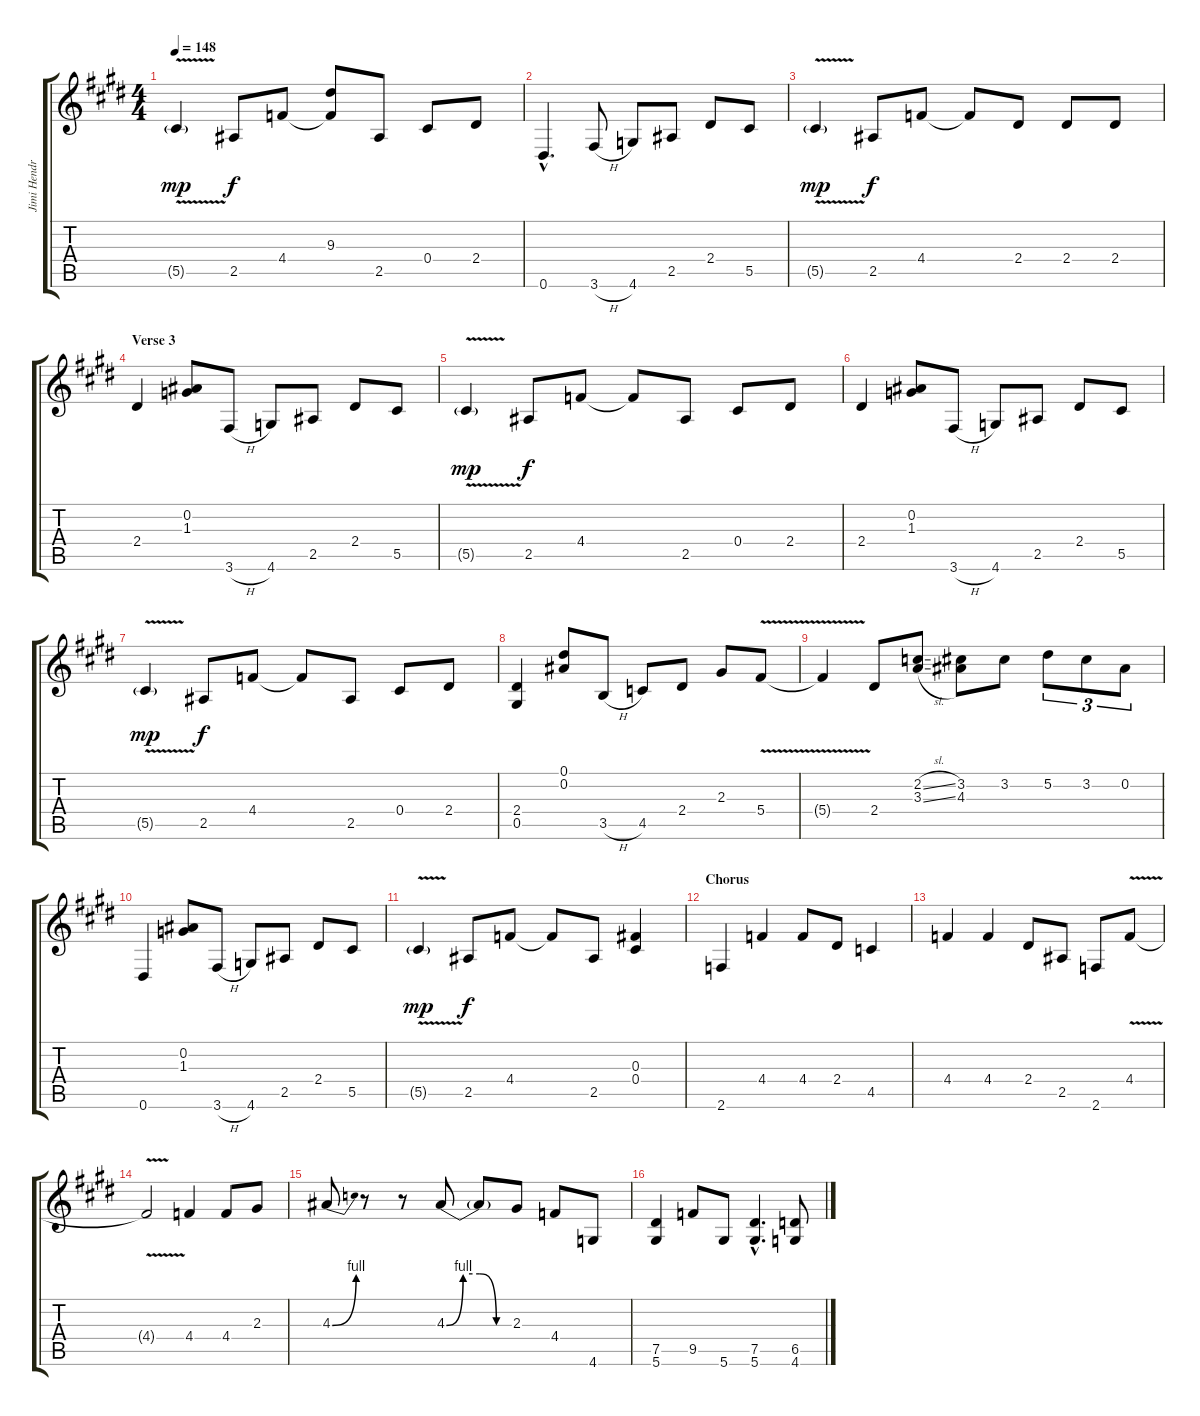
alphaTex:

\track ("Jimi Hendrix" "Jimi Hendr") {instrument overdrivenguitar}
\staff {score tabs}
\tuning (Eb4 Bb3 Gb3 Db3 Ab2 Eb2) {hide}
\ts (4 4)
\tempo 148
\clef g2
\ks e
5.5{v g}.4{dy mp} 2.5.8{dy f} 4.4.8 (9.3{t} 4.4{t}).8 2.5.8 0.4.8 2.4.8 |
0.6{hac}.4{d} 3.6{h}.8 4.6.8 2.5.8 2.4.8 5.5.8 |
5.5{v g}.4{dy mp} 2.5.8{dy f} 4.4.8 4.4{t}.8 2.4.8 2.4.8 2.4.8 |
\section ("" "Verse 3")
2.4.4 (0.2 1.3).8 3.6{h}.8 4.6.8 2.5.8 2.4.8 5.5.8 |
5.5{v g}.4{dy mp} 2.5.8{dy f} 4.4.8 4.4{t}.8 2.5.8 0.4.8 2.4.8 |
2.4.4 (0.2 1.3).8 3.6{h}.8 4.6.8 2.5.8 2.4.8 5.5.8 |
5.5{v g}.4{dy mp} 2.5.8{dy f} 4.4.8 4.4{t}.8 2.5.8 0.4.8 2.4.8 |
(2.4 0.5).4 (0.1 0.2).8 3.5{h}.8 4.5.8 2.4.8 2.3.8 5.4{v}.8 |
5.4{t}.4 2.4.8 (2.2{sl} 3.3{sl}).8 (3.2 4.3).8 3.2.8 5.2.8{tu (3 2)} 3.2.8{tu (3 2)} 0.2.8{tu (3 2)} |
0.6.4 (0.2 1.3).8 3.6{h}.8 4.6.8 2.5.8 2.4.8 5.5.8 |
5.5{v g}.4{dy mp} 2.5.8{dy f} 4.4.8 4.4{t}.8 2.5.8 (0.3 0.4).4 |
\section ("" "Chorus")
2.6.4 4.4.4 4.4.8 2.4.8 4.5.4 |
4.4.4 4.4.4 2.4.8 2.5.8 2.6.8 4.4{v}.8 |
4.4{t}.2 4.4.4 4.4.8 2.3.8 |
4.3{be (bend 0 0 60 4)}.8 r.8 r.8 4.3{be (custom 0 0 15 4 30 4 45 0 60 0)}.8 4.3{t}.8 2.3.8 4.4.8 4.6.8 |
(7.5 5.6).4 9.5.8 5.6.8 (7.5{hac} 5.6{hac}).4{d} (6.5 4.6).8
